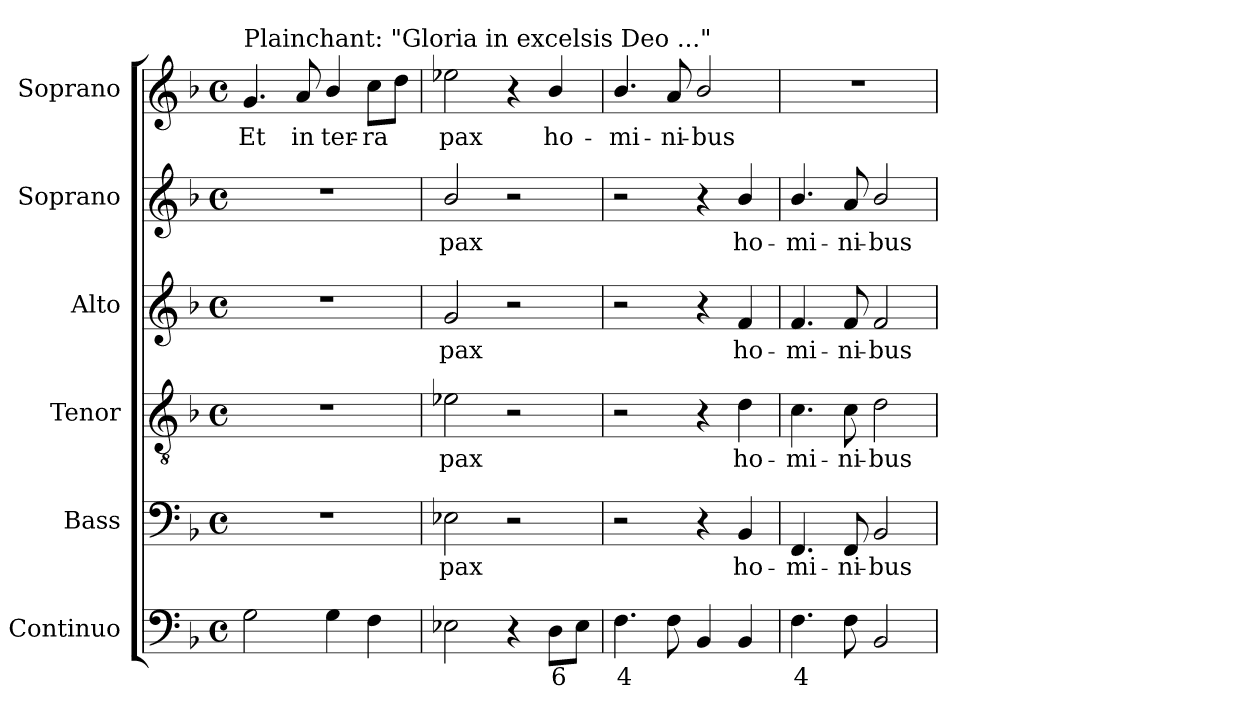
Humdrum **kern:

**kern	**text	**kern	**text	**kern	**text	**kern	**text	**kern	**text	**kern	**text
*part6	*part6	*part5	*part5	*part4	*part4	*part3	*part3	*part2	*part2	*part1	*part1
*staff6	*staff6	*staff5	*staff5	*staff4	*staff4	*staff3	*staff3	*staff2	*staff2	*staff1	*staff1
*I"Continuo	*	*I"Bass	*	*I"Tenor	*	*I"Alto	*	*I"Soprano	*	*I"Soprano	*
*I'Cont.	*	*I'B.	*	*I'T.	*	*I'A.	*	*I'S.	*	*I'S.	*
!!LO:PB:g=z
*clefF4	*	*clefF4	*	*clefGv2	*	*clefG2	*	*clefG2	*	*clefG2	*
*	*	*	*	*ITrd7c12	*	*	*	*	*	*	*
*k[b-]	*	*k[b-]	*	*k[b-]	*	*k[b-]	*	*k[b-]	*	*k[b-]	*
*F:	*	*F:	*	*F:	*	*F:	*	*F:	*	*F:	*
*M4/4	*	*M4/4	*	*M4/4	*	*M4/4	*	*M4/4	*	*M4/4	*
*met(c)	*	*met(c)	*	*met(c)	*	*met(c)	*	*met(c)	*	*met(c)	*
=1	=1	=1	=1	=1	=1	=1	=1	=1	=1	=1	=1
!	!	!	!	!	!	!	!	!	!	!LO:TX:a:t=Plainchant&colon; "Gloria in excelsis Deo ..."	!
!	!	!	!	!	!	!	!	!	!	!	!LO:LY:b:color=#000000
2Gi\	.	1r	.	1r	.	1r	.	1r	.	4.gi/	Et
!	!	!	!	!	!	!	!	!	!	!	!LO:LY:b:color=#000000
.	.	.	.	.	.	.	.	.	.	8ai/	in
!	!	!	!	!	!	!	!	!	!	!	!LO:LY:b:color=#000000
4Gi\	.	.	.	.	.	.	.	.	.	4b-i/	ter-
!	!	!	!	!	!	!	!	!	!	!	!LO:LY:b:color=#000000
4Fi\	.	.	.	.	.	.	.	.	.	8cci\L	-ra
.	.	.	.	.	.	.	.	.	.	8ddi\J	.
=2	=2	=2	=2	=2	=2	=2	=2	=2	=2	=2	=2
!	!	!	!LO:LY:b:color=#000000	!	!	!	!	!	!	!	!
!	!	!	!	!	!LO:LY:b:color=#000000	!	!	!	!	!	!
!	!	!	!	!	!	!	!LO:LY:b:color=#000000	!	!	!	!
!	!	!	!	!	!	!	!	!	!LO:LY:b:color=#000000	!	!
!	!	!	!	!	!	!	!	!	!	!	!LO:LY:b:color=#000000
2E-Xi\	.	2E-Xi\	pax	2E-Xi\	pax	2gi/	pax	2b-i/	pax	2ee-Xi\	pax
4r	.	2r	.	2r	.	2r	.	2r	.	4r	.
!	!LO:LY:b:color=#000000	!	!	!	!	!	!	!	!	!	!
!	!	!	!	!	!	!	!	!	!	!	!LO:LY:b:color=#000000
8Di\L	6	.	.	.	.	.	.	.	.	4b-i/	ho-
8E-i\J	.	.	.	.	.	.	.	.	.	.	.
=3	=3	=3	=3	=3	=3	=3	=3	=3	=3	=3	=3
!	!LO:LY:b:color=#000000	!	!	!	!	!	!	!	!	!	!
!	!	!	!	!	!	!	!	!	!	!	!LO:LY:b:color=#000000
4.Fi\	4	2r	.	2r	.	2r	.	2r	.	4.b-i/	-mi-
!	!	!	!	!	!	!	!	!	!	!	!LO:LY:b:color=#000000
8Fi\	.	.	.	.	.	.	.	.	.	8ai/	-ni-
!	!	!	!	!	!	!	!	!	!	!	!LO:LY:b:color=#000000
4BB-i/	.	4r	.	4r	.	4r	.	4r	.	2b-i/	-bus
!	!	!	!LO:LY:b:color=#000000	!	!	!	!	!	!	!	!
!	!	!	!	!	!LO:LY:b:color=#000000	!	!	!	!	!	!
!	!	!	!	!	!	!	!LO:LY:b:color=#000000	!	!	!	!
!	!	!	!	!	!	!	!	!	!LO:LY:b:color=#000000	!	!
4BB-i/	.	4BB-i/	ho-	4Di\	ho-	4fi/	ho-	4b-i/	ho-	.	.
=4	=4	=4	=4	=4	=4	=4	=4	=4	=4	=4	=4
!	!LO:LY:b:color=#000000	!	!	!	!	!	!	!	!	!	!
!	!	!	!LO:LY:b:color=#000000	!	!	!	!	!	!	!	!
!	!	!	!	!	!LO:LY:b:color=#000000	!	!	!	!	!	!
!	!	!	!	!	!	!	!LO:LY:b:color=#000000	!	!	!	!
!	!	!	!	!	!	!	!	!	!LO:LY:b:color=#000000	!	!
4.Fi\	4	4.FFi/	-mi-	4.Ci\	-mi-	4.fi/	-mi-	4.b-i/	-mi-	1r	.
!	!	!	!LO:LY:b:color=#000000	!	!	!	!	!	!	!	!
!	!	!	!	!	!LO:LY:b:color=#000000	!	!	!	!	!	!
!	!	!	!	!	!	!	!LO:LY:b:color=#000000	!	!	!	!
!	!	!	!	!	!	!	!	!	!LO:LY:b:color=#000000	!	!
8Fi\	.	8FFi/	-ni-	8Ci\	-ni-	8fi/	-ni-	8ai/	-ni-	.	.
!	!	!	!LO:LY:b:color=#000000	!	!	!	!	!	!	!	!
!	!	!	!	!	!LO:LY:b:color=#000000	!	!	!	!	!	!
!	!	!	!	!	!	!	!LO:LY:b:color=#000000	!	!	!	!
!	!	!	!	!	!	!	!	!	!LO:LY:b:color=#000000	!	!
2BB-i/	.	2BB-i/	-bus	2Di\	-bus	2fi/	-bus	2b-i/	-bus	.	.
=	=	=	=	=	=	=	=	=	=	=	=
*-	*-	*-	*-	*-	*-	*-	*-	*-	*-	*-	*-
